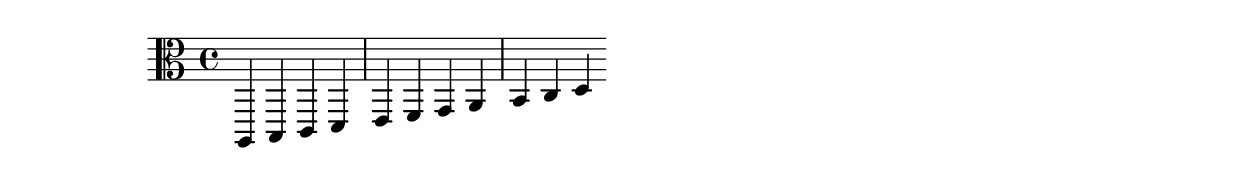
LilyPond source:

\version "2.18.2"

lower = \absolute {
  \clef alto

  a,, b,, c, d, e, f, g, a, b, c d
}

\score {
  \new PianoStaff <<
    \new Staff = "lower" \lower
  >>
  \layout { }
  \midi { }
}
